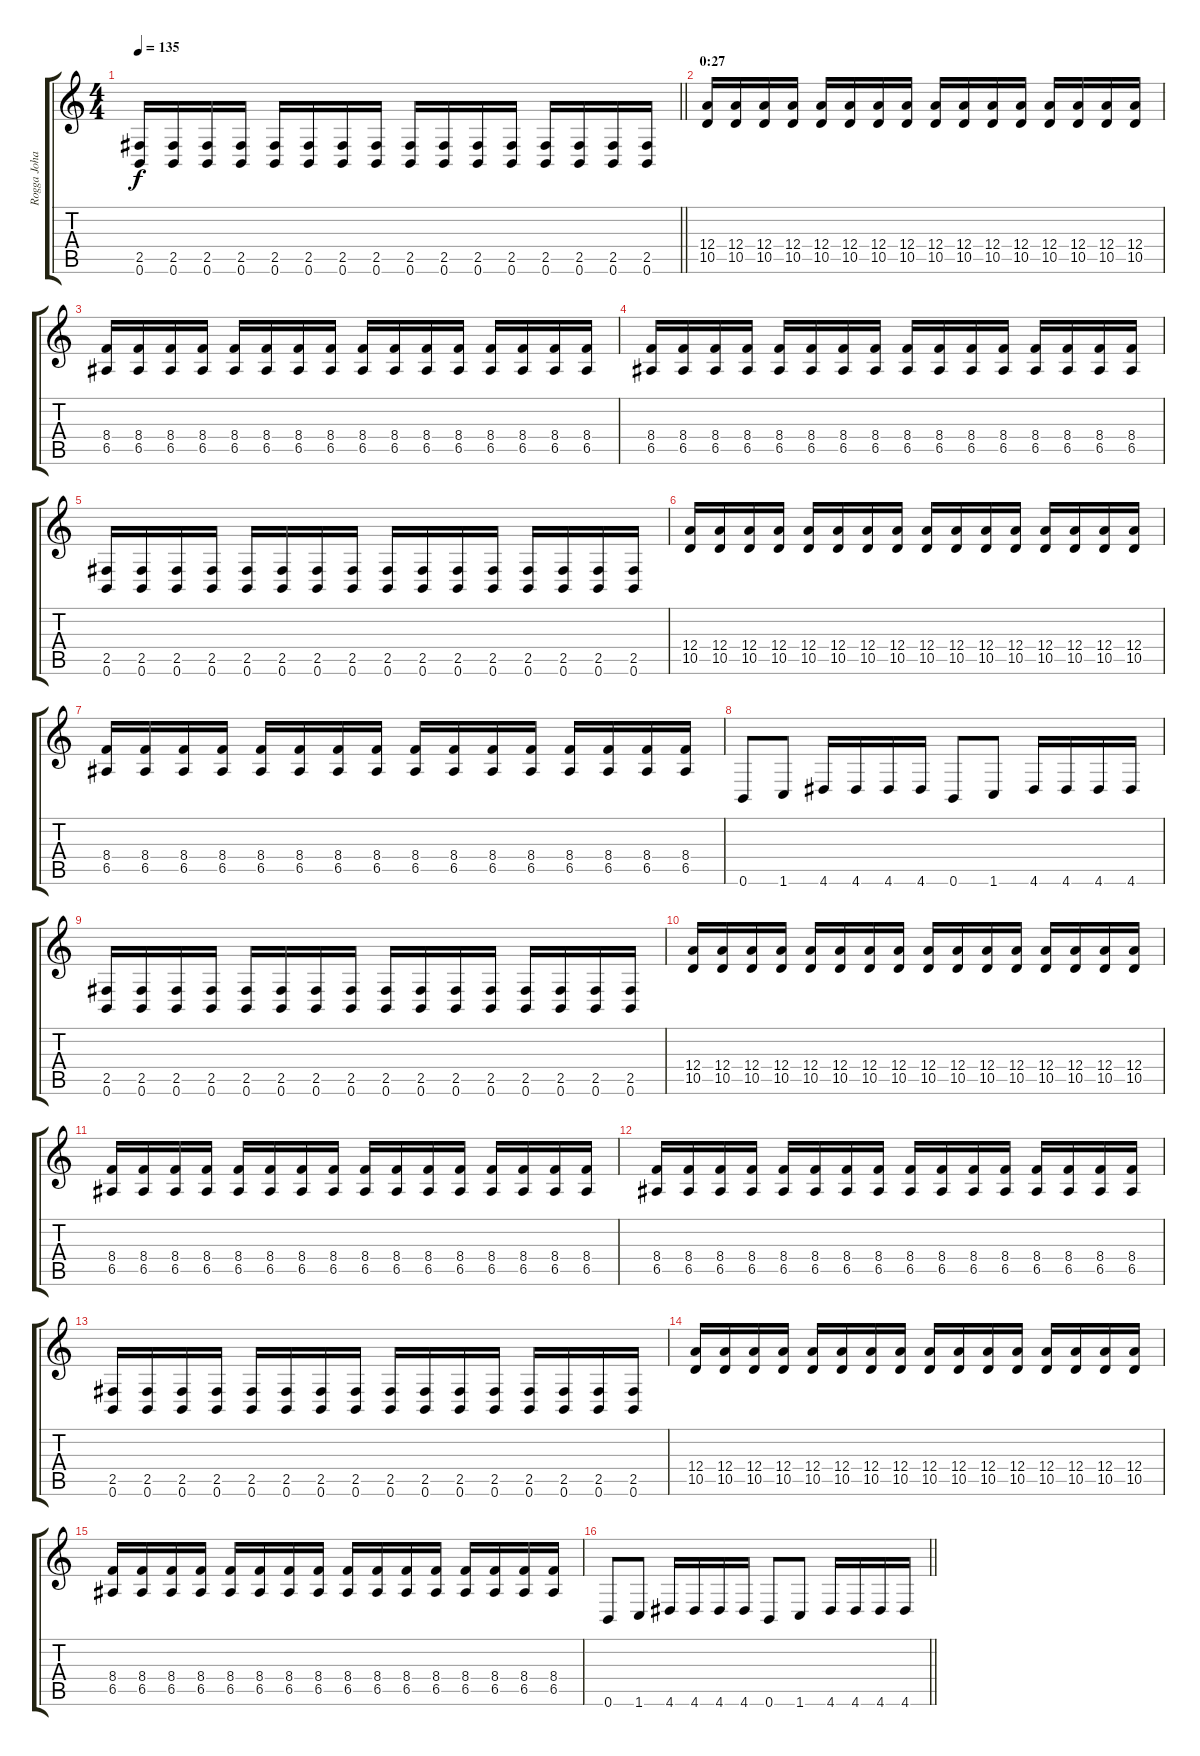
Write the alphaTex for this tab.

\track ("Rogga Johansson - guitar" "Rogga Joha") {instrument distortionguitar}
\staff {score tabs}
\tuning (B3 Gb3 D3 A2 E2 B1) {hide}
\ts (4 4)
\tempo 135
\clef g2
\barLineRight lightlight
\ks c
(2.5 0.6).16{dy f} (2.5 0.6).16 (2.5 0.6).16 (2.5 0.6).16 (2.5 0.6).16 (2.5 0.6).16 (2.5 0.6).16 (2.5 0.6).16 (2.5 0.6).16 (2.5 0.6).16 (2.5 0.6).16 (2.5 0.6).16 (2.5 0.6).16 (2.5 0.6).16 (2.5 0.6).16 (2.5 0.6).16 |
\section ("" "0:27")
(12.4 10.5).16 (12.4 10.5).16 (12.4 10.5).16 (12.4 10.5).16 (12.4 10.5).16 (12.4 10.5).16 (12.4 10.5).16 (12.4 10.5).16 (12.4 10.5).16 (12.4 10.5).16 (12.4 10.5).16 (12.4 10.5).16 (12.4 10.5).16 (12.4 10.5).16 (12.4 10.5).16 (12.4 10.5).16 |
(8.4 6.5).16 (8.4 6.5).16 (8.4 6.5).16 (8.4 6.5).16 (8.4 6.5).16 (8.4 6.5).16 (8.4 6.5).16 (8.4 6.5).16 (8.4 6.5).16 (8.4 6.5).16 (8.4 6.5).16 (8.4 6.5).16 (8.4 6.5).16 (8.4 6.5).16 (8.4 6.5).16 (8.4 6.5).16 |
(8.4 6.5).16 (8.4 6.5).16 (8.4 6.5).16 (8.4 6.5).16 (8.4 6.5).16 (8.4 6.5).16 (8.4 6.5).16 (8.4 6.5).16 (8.4 6.5).16 (8.4 6.5).16 (8.4 6.5).16 (8.4 6.5).16 (8.4 6.5).16 (8.4 6.5).16 (8.4 6.5).16 (8.4 6.5).16 |
(2.5 0.6).16 (2.5 0.6).16 (2.5 0.6).16 (2.5 0.6).16 (2.5 0.6).16 (2.5 0.6).16 (2.5 0.6).16 (2.5 0.6).16 (2.5 0.6).16 (2.5 0.6).16 (2.5 0.6).16 (2.5 0.6).16 (2.5 0.6).16 (2.5 0.6).16 (2.5 0.6).16 (2.5 0.6).16 |
(12.4 10.5).16 (12.4 10.5).16 (12.4 10.5).16 (12.4 10.5).16 (12.4 10.5).16 (12.4 10.5).16 (12.4 10.5).16 (12.4 10.5).16 (12.4 10.5).16 (12.4 10.5).16 (12.4 10.5).16 (12.4 10.5).16 (12.4 10.5).16 (12.4 10.5).16 (12.4 10.5).16 (12.4 10.5).16 |
(8.4 6.5).16 (8.4 6.5).16 (8.4 6.5).16 (8.4 6.5).16 (8.4 6.5).16 (8.4 6.5).16 (8.4 6.5).16 (8.4 6.5).16 (8.4 6.5).16 (8.4 6.5).16 (8.4 6.5).16 (8.4 6.5).16 (8.4 6.5).16 (8.4 6.5).16 (8.4 6.5).16 (8.4 6.5).16 |
0.6.8 1.6.8 4.6.16 4.6.16 4.6.16 4.6.16 0.6.8 1.6.8 4.6.16 4.6.16 4.6.16 4.6.16 |
(2.5 0.6).16 (2.5 0.6).16 (2.5 0.6).16 (2.5 0.6).16 (2.5 0.6).16 (2.5 0.6).16 (2.5 0.6).16 (2.5 0.6).16 (2.5 0.6).16 (2.5 0.6).16 (2.5 0.6).16 (2.5 0.6).16 (2.5 0.6).16 (2.5 0.6).16 (2.5 0.6).16 (2.5 0.6).16 |
(12.4 10.5).16 (12.4 10.5).16 (12.4 10.5).16 (12.4 10.5).16 (12.4 10.5).16 (12.4 10.5).16 (12.4 10.5).16 (12.4 10.5).16 (12.4 10.5).16 (12.4 10.5).16 (12.4 10.5).16 (12.4 10.5).16 (12.4 10.5).16 (12.4 10.5).16 (12.4 10.5).16 (12.4 10.5).16 |
(8.4 6.5).16 (8.4 6.5).16 (8.4 6.5).16 (8.4 6.5).16 (8.4 6.5).16 (8.4 6.5).16 (8.4 6.5).16 (8.4 6.5).16 (8.4 6.5).16 (8.4 6.5).16 (8.4 6.5).16 (8.4 6.5).16 (8.4 6.5).16 (8.4 6.5).16 (8.4 6.5).16 (8.4 6.5).16 |
(8.4 6.5).16 (8.4 6.5).16 (8.4 6.5).16 (8.4 6.5).16 (8.4 6.5).16 (8.4 6.5).16 (8.4 6.5).16 (8.4 6.5).16 (8.4 6.5).16 (8.4 6.5).16 (8.4 6.5).16 (8.4 6.5).16 (8.4 6.5).16 (8.4 6.5).16 (8.4 6.5).16 (8.4 6.5).16 |
(2.5 0.6).16 (2.5 0.6).16 (2.5 0.6).16 (2.5 0.6).16 (2.5 0.6).16 (2.5 0.6).16 (2.5 0.6).16 (2.5 0.6).16 (2.5 0.6).16 (2.5 0.6).16 (2.5 0.6).16 (2.5 0.6).16 (2.5 0.6).16 (2.5 0.6).16 (2.5 0.6).16 (2.5 0.6).16 |
(12.4 10.5).16 (12.4 10.5).16 (12.4 10.5).16 (12.4 10.5).16 (12.4 10.5).16 (12.4 10.5).16 (12.4 10.5).16 (12.4 10.5).16 (12.4 10.5).16 (12.4 10.5).16 (12.4 10.5).16 (12.4 10.5).16 (12.4 10.5).16 (12.4 10.5).16 (12.4 10.5).16 (12.4 10.5).16 |
(8.4 6.5).16 (8.4 6.5).16 (8.4 6.5).16 (8.4 6.5).16 (8.4 6.5).16 (8.4 6.5).16 (8.4 6.5).16 (8.4 6.5).16 (8.4 6.5).16 (8.4 6.5).16 (8.4 6.5).16 (8.4 6.5).16 (8.4 6.5).16 (8.4 6.5).16 (8.4 6.5).16 (8.4 6.5).16 |
\barLineRight lightlight
0.6.8 1.6.8 4.6.16 4.6.16 4.6.16 4.6.16 0.6.8 1.6.8 4.6.16 4.6.16 4.6.16 4.6.16
